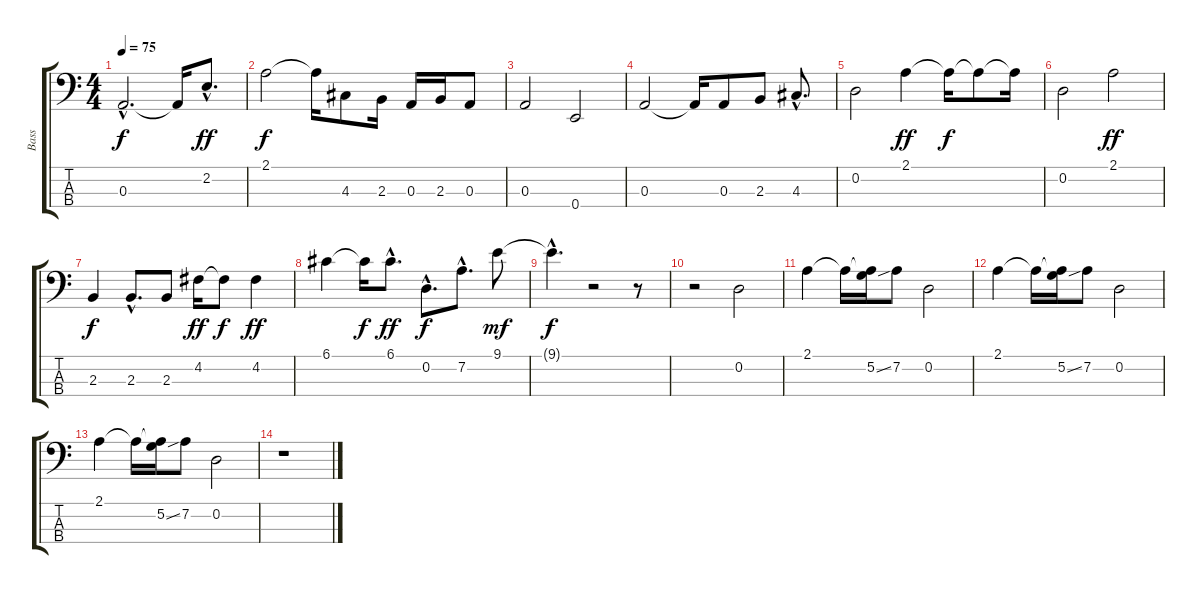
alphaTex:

\track ("Bass" "Bass") {instrument electricbassfinger}
\staff {score tabs}
\tuning (G2 D2 A1 E1) {hide}
\ts (4 4)
\tempo 75
\clef f4
\ks c
0.3{hac}.2{d dy f} 0.3{t}.16 2.2{hac}.8{d dy ff} |
2.1.2{dy f} 2.1{t}.16 4.3.8 2.3.16 0.3.16 2.3.16 0.3.8 |
0.3.2 0.4.2 |
0.3.2 0.3{t}.16 0.3.8 2.3.8 4.3{hac}.8{d} |
0.2.2 2.1.4{dy ff} 2.1{t}.16{dy f} 2.1{t}.8 2.1{t}.16 |
0.2.2 2.1.2{dy ff} |
2.3.4{dy f} 2.3{hac}.8{d} 2.3.8 4.2.16{dy ff} 4.2{t}.8{dy f} 4.2.4{dy ff} |
6.1.4 6.1{t}.16{dy f} 6.1{hac}.8{d dy ff} 0.2{hac}.8{d dy f} 7.2{hac}.8{d} 9.1.8{dy mf} |
9.1{hac t}.4{d dy f} r.2 r.8 |
r.2 0.2.2 |
2.1.4 2.1{t}.16 (2.1{t} 5.2{ss}).16 7.2.8 0.2.2 |
2.1.4 2.1{t}.16 (2.1{t} 5.2{ss}).16 7.2.8 0.2.2 |
2.1.4 2.1{t}.16 (2.1{t} 5.2{ss}).16 7.2.8 0.2.2 |
r.1
